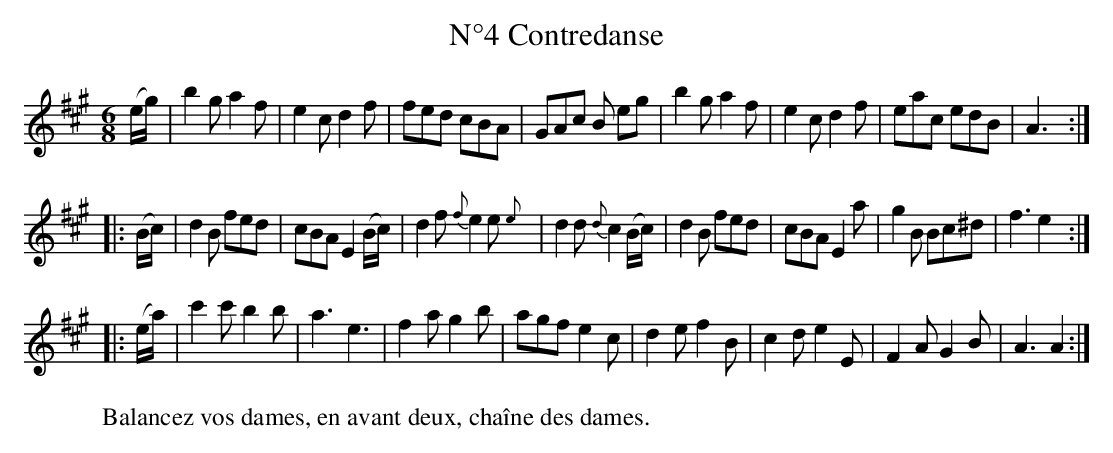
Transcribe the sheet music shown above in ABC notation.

X:1
T:N°4 Contredanse
M:6/8
K:Amaj
L:1/8
(e/2g/2)|b2g a2f|e2c d2f|fed cBA|GAc B eg|b2g a2f|e2c d2f|eac edB|A3:|
|:(B/2c/2)|d2B fed|cBA E2 (B/2c/2)|d2f {f}e2e{e}|d2d {d}c2 (B/2c/2)|d2B fed|cBA E2a|g2B Bc^d|f3 e2:|
|:(e/2a/2)|c'2c' b2b|a3 e3|f2a g2b|agf e2c|d2e f2B|c2d e2E|F2A G2B|A3 A2:|]
W:Balancez vos dames, en avant deux, chaîne des dames.
